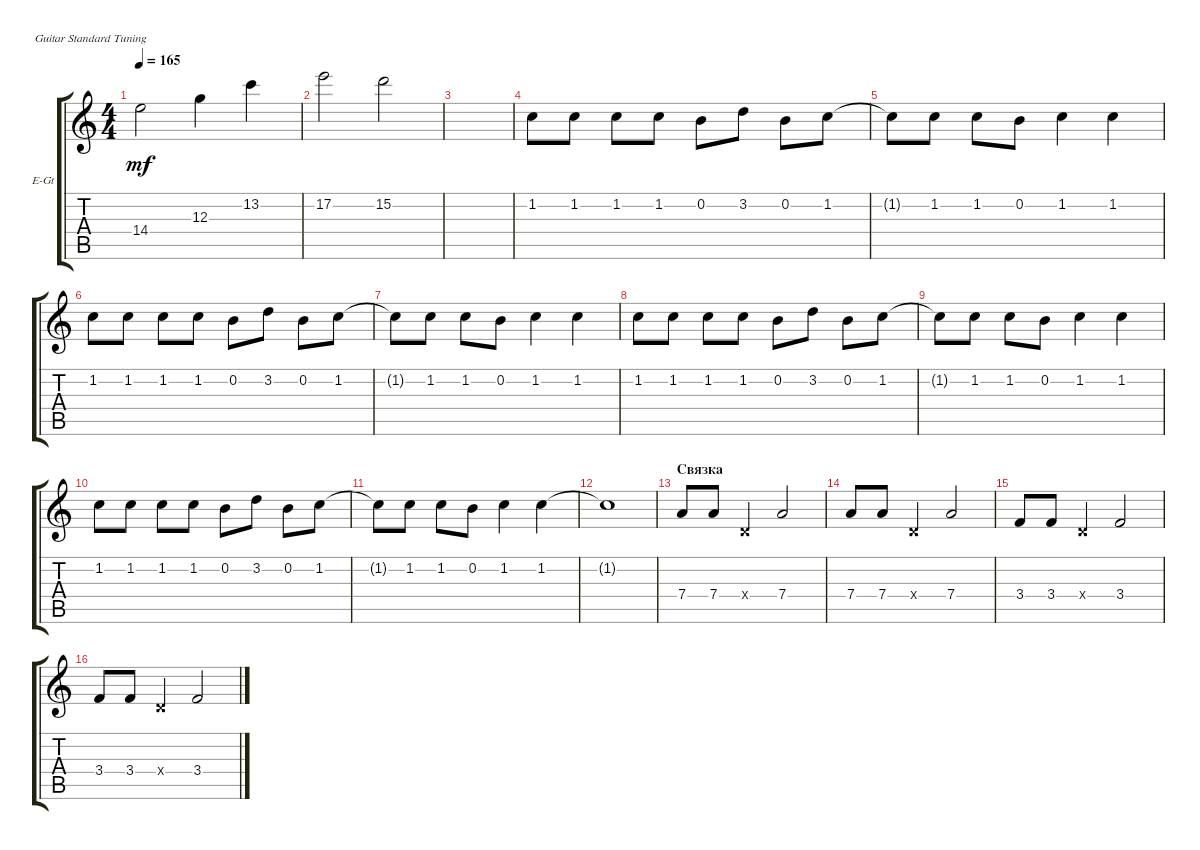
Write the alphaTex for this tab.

\defaultSystemsLayout 4
\bracketExtendMode groupsimilarinstruments
\firstSystemTrackNameOrientation horizontal
\otherSystemsTrackNameOrientation horizontal
\track ("Dima Guitar" "E-Gt") {instrument distortionguitar}
\staff {score tabs}
\tuning (E4 B3 G3 D3 A2 E2)
\ts (4 4)
\tempo 165
\clef g2
\ks c
14.4.2{dy mf} 12.3.4 13.2.4 |
17.2.2 15.2.2 |
|
1.2.8 1.2.8 1.2.8 1.2.8 0.2.8 3.2.8 0.2.8 1.2.8 |
1.2{t}.8 1.2.8 1.2.8 0.2.8 1.2.4 1.2.4 |
1.2.8 1.2.8 1.2.8 1.2.8 0.2.8 3.2.8 0.2.8 1.2.8 |
1.2{t}.8 1.2.8 1.2.8 0.2.8 1.2.4 1.2.4 |
1.2.8 1.2.8 1.2.8 1.2.8 0.2.8 3.2.8 0.2.8 1.2.8 |
1.2{t}.8 1.2.8 1.2.8 0.2.8 1.2.4 1.2.4 |
1.2.8 1.2.8 1.2.8 1.2.8 0.2.8 3.2.8 0.2.8 1.2.8 |
1.2{t}.8 1.2.8 1.2.8 0.2.8 1.2.4 1.2.4 |
1.2{t}.1 |
\section ("" "Связка")
7.4.8 7.4.8 0.4{x}.4 7.4.2 |
7.4.8 7.4.8 0.4{x}.4 7.4.2 |
3.4.8 3.4.8 0.4{x}.4 3.4.2 |
3.4.8 3.4.8 0.4{x}.4 3.4.2
